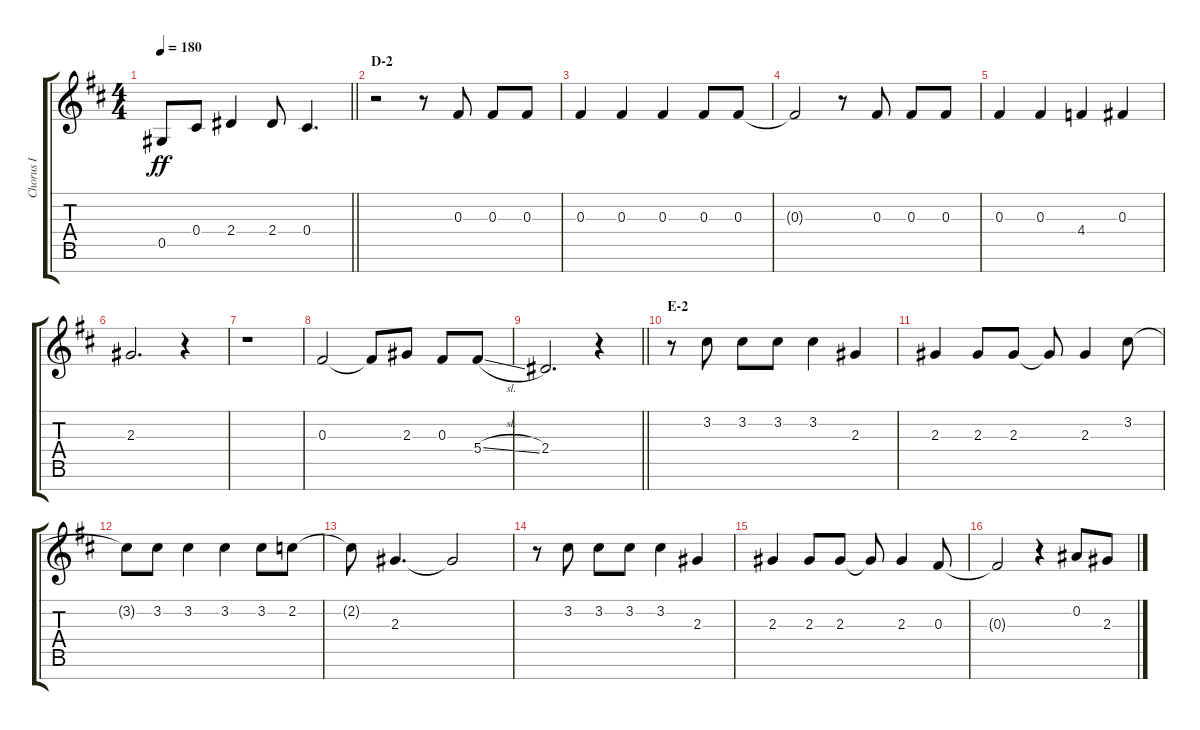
\track ("Chorus I" "Chorus I") {instrument voiceoohs}
\staff {score tabs}
\tuning (Eb5 Bb4 Gb4 Db4 Ab3 Eb3 Bb2) {hide}
\ts (4 4)
\tempo 180
\clef g2
\barLineRight lightlight
\ks d
0.5{t}.8{dy ff} 0.4.8 2.4.4 2.4.8 0.4.4{d} |
\section ("" "D-2")
r.2 r.8 0.3.8 0.3.8 0.3.8 |
0.3.4 0.3.4 0.3.4 0.3.8 0.3.8 |
0.3{t}.2 r.8 0.3.8 0.3.8 0.3.8 |
0.3.4 0.3.4 4.4.4 0.3.4 |
2.3.2{d} r.4 |
r.1 |
0.3.2 0.3{t}.8 2.3.8 0.3.8 5.4{sl}.8 |
\barLineRight lightlight
2.4.2{d} r.4 |
\section ("" "E-2")
r.8 3.2.8 3.2.8 3.2.8 3.2.4 2.3.4 |
2.3.4 2.3.8 2.3.8 2.3{t}.8 2.3.4 3.2.8 |
3.2{t}.8 3.2.8 3.2.4 3.2.4 3.2.8 2.2.8 |
2.2{t}.8 2.3.4{d} 2.3{t}.2 |
r.8 3.2.8 3.2.8 3.2.8 3.2.4 2.3.4 |
2.3.4 2.3.8 2.3.8 2.3{t}.8 2.3.4 0.3.8 |
0.3{t}.2 r.4 0.2.8 2.3.8
